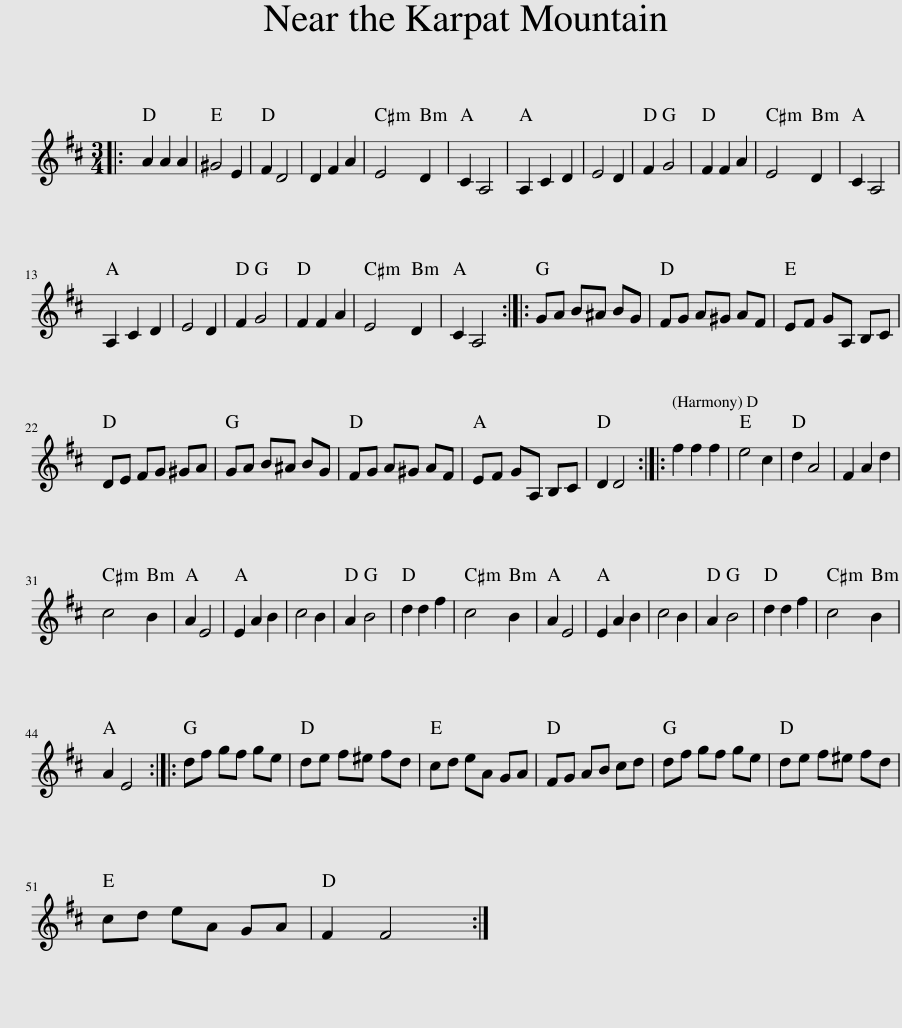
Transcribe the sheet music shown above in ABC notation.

X:1
L:1/8
M:3/4
I:linebreak $
K:D
V:1 treble
V:1
|: A2 A2 A2 | ^G4 E2 | F2 D4 | D2 F2 A2 | E4 D2 | %5
 C2 A,4 | A,2 C2 D2 | E4 D2 | F2 G4 | F2 F2 A2 | %10
 E4 D2 | C2 A,4 |$ A,2 C2 D2 | E4 D2 | F2 G4 | %15
 F2 F2 A2 | E4 D2 | C2 A,4 :: GA B^A BG | FG A^G AF | %20
 EF GA, B,C |$ DE FG ^GA | GA B^A BG | FG A^G AF | EF GA, B,C | %25
 D2 D4 :: f2 f2 f2 | e4 c2 | d2 A4 | F2 A2 d2 |$ %30
 c4 B2 | A2 E4 | E2 A2 B2 | c4 B2 | A2 B4 | %35
 d2 d2 f2 | c4 B2 | A2 E4 | E2 A2 B2 | c4 B2 | %40
 A2 B4 | d2 d2 f2 | c4 B2 |$ A2 E4 :: df gf ge | %45
 de f^e fd | cd eA GA | FG AB cd | df gf ge | de f^e fd |$ %50
 cd eA GA | F2 F4 :| %52
